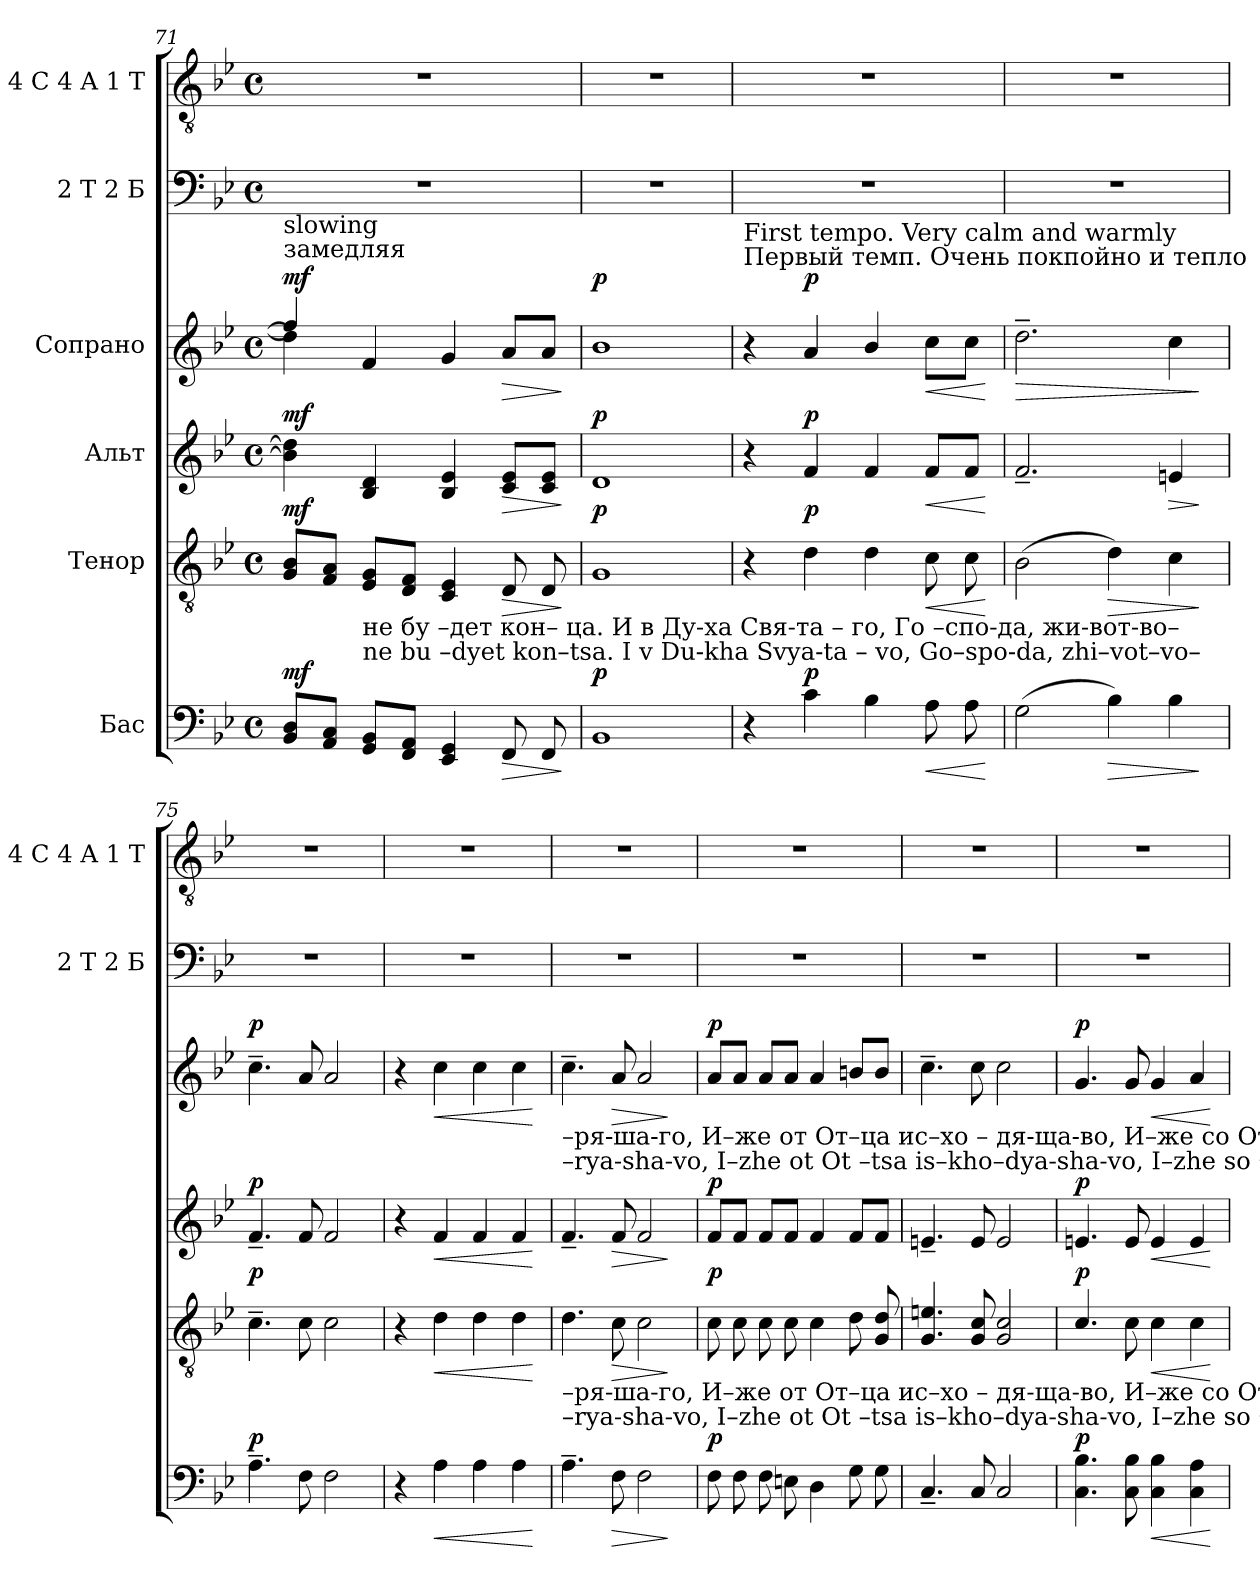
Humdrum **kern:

**kern	**dynam	**kern	**dynam	**kern	**dynam	**kern	**dynam	**kern	**kern
*part6	*part6	*part5	*part5	*part4	*part4	*part3	*part3	*part2	*part1
*staff6	*staff6	*staff5	*staff5	*staff4	*staff4	*staff3	*staff3	*staff2	*staff1
*I"Бас	*	*I"Тенор	*	*I"Альт	*	*I"Сопрано	*	*I"2 T 2 Б	*I"4 C 4 A 1 T
*	*	*	*	*	*	*	*	*I'2 T 2 Б	*I'4 C 4 A 1 T
*clefF4	*	*clefGv2	*	*clefG2	*	*clefG2	*	*clefF4	*clefGv2
*k[b-e-]	*	*k[b-e-]	*	*k[b-e-]	*	*k[b-e-]	*	*k[b-e-]	*k[b-e-]
*M4/4	*	*M4/4	*	*M4/4	*	*M4/4	*	*M4/4	*M4/4
*met(c)	*	*met(c)	*	*met(c)	*	*met(c)	*	*met(c)	*met(c)
*MM90	*	*MM90	*	*MM90	*	*MM90	*	*MM90	*MM90
=71	=71	=71	=71	=71	=71	=71	=71	=71	=71
*	*	*	*	*	*	*^	*	*	*
!	!	!	!	!	!	!LO:TX:a:t=замедляя	!	!	!	!
!	!	!	!	!	!	!LO:TX:a:t=slowing	!	!	!	!
!	!LO:DY:a	!	!LO:DY:a	!	!LO:DY:a	!	!	!LO:DY:a	!	!
8BB-/ 8D/L	mf	8G/ 8B-/L	mf	4b-\] 4dd\]	mf	4ff/]	4dd\]	mf	1r	1r
8AA/ 8C/J	.	8F/ 8A/J	.	.	.	.	.	.	.	.
!	!	!LO:TX:b:t=не      бу –дет кон– ца.            И в Ду-ха Свя-та   –   го,  Го –спо-да,     жи-вот-во–	!	!	!	!	!	!	!	!
!	!	!LO:TX:b:t=ne      bu –dyet kon–tsa.           I v Du-kha Svya-ta  –   vo,  Go–spo-da,     zhi–vot–vo–	!	!	!	!	!	!	!	!
8GG/ 8BB-/L	.	8E-/ 8G/L	.	4B-/ 4d/	.	4f/	4ryy	.	.	.
8FF/ 8AA/J	.	8D/ 8F/J	.	.	.	.	.	.	.	.
4EE-/ 4GG/	.	4C/ 4E-/	.	4B-/ 4e-/	.	4g/	2ryy	.	.	.
!	!LO:HP:b	!	!LO:HP:b	!	!LO:HP:b	!	!	!LO:HP:b	!	!
8FF/	>	8D/	>	8c/ 8e-/L	>	8a/L	.	>	.	.
8FF/	.	8D/	.	8c/ 8e-/J	.	8a/J	.	.	.	.
*	*	*	*	*	*	*v	*v	*	*	*
.	]	.	]	.	]	.	]	.	.
=72	=72	=72	=72	=72	=72	=72	=72	=72	=72
!	!LO:DY:a	!	!LO:DY:a	!	!LO:DY:a	!	!LO:DY:a	!	!
1BB-	p	1G	p	1d	p	1b-	p	1r	1r
=73	=73	=73	=73	=73	=73	=73	=73	=73	=73
*	*	*	*	*	*	*	*	*	*MM120
!	!	!	!	!	!	!LO:TX:a:t=Первый темп. Очень покпойно и тепло	!	!	!
!	!	!	!	!	!	!LO:TX:a:t=First tempo. Very calm and warmly	!	!	!
4r	.	4r	.	4r	.	4r	.	1r	1r
!	!LO:DY:a	!	!LO:DY:a	!	!LO:DY:a	!	!LO:DY:a	!	!
4c\	p	4d\	p	4f/	p	4a/	p	.	.
4B-\	.	4d\	.	4f/	.	4b-/	.	.	.
!	!LO:HP:b	!	!LO:HP:b	!	!LO:HP:b	!	!LO:HP:b	!	!
8A\	<	8c\	<	8f/L	<	8cc\L	<	.	.
8A\	.	8c\	.	8f/J	.	8cc\J	.	.	.
.	[	.	[	.	[	.	[	.	.
=74	=74	=74	=74	=74	=74	=74	=74	=74	=74
!	!	!	!	!	!	!	!LO:HP:b	!	!
(2G\	.	(2B-\	.	2.f~/	.	2.dd~\	>	1r	1r
!	!LO:HP:b	!	!LO:HP:b	!	!	!	!	!	!
4B-\)	>	4d\)	>	.	.	.	.	.	.
!	!	!	!	!	!LO:HP:b	!	!	!	!
4B-\	.	4c\	.	4en/	>	4cc\	.	.	.
.	]	.	]	.	]	.	]	.	.
=75	=75	=75	=75	=75	=75	=75	=75	=75	=75
!	!LO:DY:a	!	!LO:DY:a	!	!LO:DY:a	!	!LO:DY:a	!	!
4.A~\	p	4.c~\	p	4.f~/	p	4.cc~\	p	1r	1r
8F\	.	8c\	.	8f/	.	8a/	.	.	.
2F\	.	2c\	.	2f/	.	2a/	.	.	.
=76	=76	=76	=76	=76	=76	=76	=76	=76	=76
4r	.	4r	.	4r	.	4r	.	1r	1r
!	!LO:HP:b	!	!LO:HP:b	!	!LO:HP:b	!	!LO:HP:b	!	!
4A\	<	4d\	<	4f/	<	4cc\	<	.	.
4A\	.	4d\	.	4f/	.	4cc\	.	.	.
4A\	.	4d\	.	4f/	.	4cc\	.	.	.
.	[	.	[	.	[	.	[	.	.
!!LO:LB:g=z
=77	=77	=77	=77	=77	=77	=77	=77	=77	=77
!	!	!	!	!	!	!LO:TX:b:t=–ря-ша-го,   И–же  от  От–ца    ис–хо –  дя-ща-во,     И–же  со От–цем  и   Сы–ном    спо-кла-ня-е– ма  и	!	!	!
!	!	!	!	!	!	!LO:TX:b:t=–rya-sha-vo,    I–zhe ot   Ot –tsa   is–kho–dya-sha-vo,     I–zhe  so  Ot–tsem i    Sui–nom   spo-kla-nya-ye-ma  i	!	!	!
!	!	!LO:TX:b:t=–ря-ша-го,   И–же  от  От–ца    ис–хо –  дя-ща-во,     И–же  со От–цем  и   Сы–ном    спо-кла-ня-е– ма  и	!	!	!	!	!	!	!
!	!	!LO:TX:b:t=–rya-sha-vo,    I–zhe ot   Ot –tsa   is–kho–dya-sha-vo,     I–zhe  so  Ot–tsem i    Sui–nom   spo-kla-nya-ye-ma  i	!	!	!	!	!	!	!
4.A~\	.	4.d\	.	4.f~/	.	4.cc~\	.	1r	1r
!	!LO:HP:b	!	!LO:HP:b	!	!LO:HP:b	!	!LO:HP:b	!	!
8F\	>	8c\	>	8f/	>	8a/	>	.	.
2F\	.	2c\	.	2f/	.	2a/	.	.	.
.	]	.	]	.	]	.	]	.	.
=78	=78	=78	=78	=78	=78	=78	=78	=78	=78
!	!LO:DY:a	!	!LO:DY:a	!	!LO:DY:a	!	!LO:DY:a	!	!
8F\	p	8c\	p	8f/L	p	8a/L	p	1r	1r
8F\	.	8c\	.	8f/J	.	8a/J	.	.	.
8F\	.	8c\	.	8f/L	.	8a/L	.	.	.
8En\	.	8c\	.	8f/J	.	8a/J	.	.	.
4D\	.	4c\	.	4f/	.	4a/	.	.	.
8G\	.	8d\	.	8f/L	.	8bn/L	.	.	.
8G\	.	8G/ 8d/	.	8f/J	.	8b/J	.	.	.
=79	=79	=79	=79	=79	=79	=79	=79	=79	=79
4.C~/	.	4.G/ 4.en/	.	4.en~/	.	4.cc~\	.	1r	1r
8C/	.	8G/ 8c/	.	8e/	.	8cc\	.	.	.
2C/	.	2G/ 2c/	.	2e/	.	2cc\	.	.	.
=80	=80	=80	=80	=80	=80	=80	=80	=80	=80
!	!LO:DY:a	!	!LO:DY:a	!	!LO:DY:a	!	!LO:DY:a	!	!
4.C\ 4.B-\	p	4.c/	p	4.en/	p	4.g/	p	1r	1r
8C\ 8B-\	.	8c\	.	8e/	.	8g/	.	.	.
!	!LO:HP:b	!	!LO:HP:b	!	!LO:HP:b	!	!LO:HP:b	!	!
4C\ 4B-\	<	4c\	<	4e/	<	4g/	<	.	.
4C\ 4A\	.	4c\	.	4e/	.	4a/	.	.	.
.	[	.	[	.	[	.	[	.	.
=	=	=	=	=	=	=	=	=	=
*-	*-	*-	*-	*-	*-	*-	*-	*-	*-
